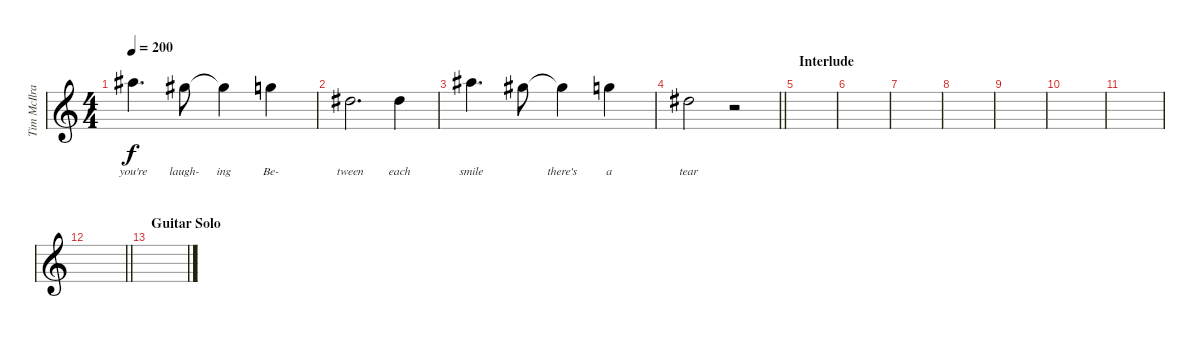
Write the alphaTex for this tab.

\track ("Tim McIlrath - Vocals" "Tim McIlra") {instrument distortionguitar}
\staff {score}
\tuning (E4 B3 G3 D3 A2 E2) {hide}
\ts (4 4)
\tempo 200
\clef g2
\ks c
6.1.4{d lyrics (0 "you're") lyrics (1 "") lyrics (2 "") lyrics (3 "") lyrics (4 "") dy f} 4.1.8{lyrics (0 "laugh-") lyrics (1 "") lyrics (2 "") lyrics (3 "") lyrics (4 "")} 4.1{t}.4{lyrics (0 "ing") lyrics (1 "") lyrics (2 "") lyrics (3 "") lyrics (4 "")} 3.1.4{lyrics (0 "Be-") lyrics (1 "") lyrics (2 "") lyrics (3 "") lyrics (4 "")} |
4.2.2{d lyrics (0 "tween") lyrics (1 "") lyrics (2 "") lyrics (3 "") lyrics (4 "")} 4.2.4{lyrics (0 "each") lyrics (1 "") lyrics (2 "") lyrics (3 "") lyrics (4 "")} |
6.1.4{d lyrics (0 "smile") lyrics (1 "") lyrics (2 "") lyrics (3 "") lyrics (4 "")} 4.1.8{lyrics (0 "") lyrics (1 "") lyrics (2 "") lyrics (3 "") lyrics (4 "")} 4.1{t}.4{lyrics (0 "there's") lyrics (1 "") lyrics (2 "") lyrics (3 "") lyrics (4 "")} 3.1.4{lyrics (0 "a") lyrics (1 "") lyrics (2 "") lyrics (3 "") lyrics (4 "")} |
\barLineRight lightlight
4.2.2{lyrics (0 "tear") lyrics (1 "") lyrics (2 "") lyrics (3 "") lyrics (4 "")} r.2 |
\section ("" "Interlude")
|
|
|
|
|
|
|
\barLineRight lightlight
|
\section ("" "Guitar Solo")
